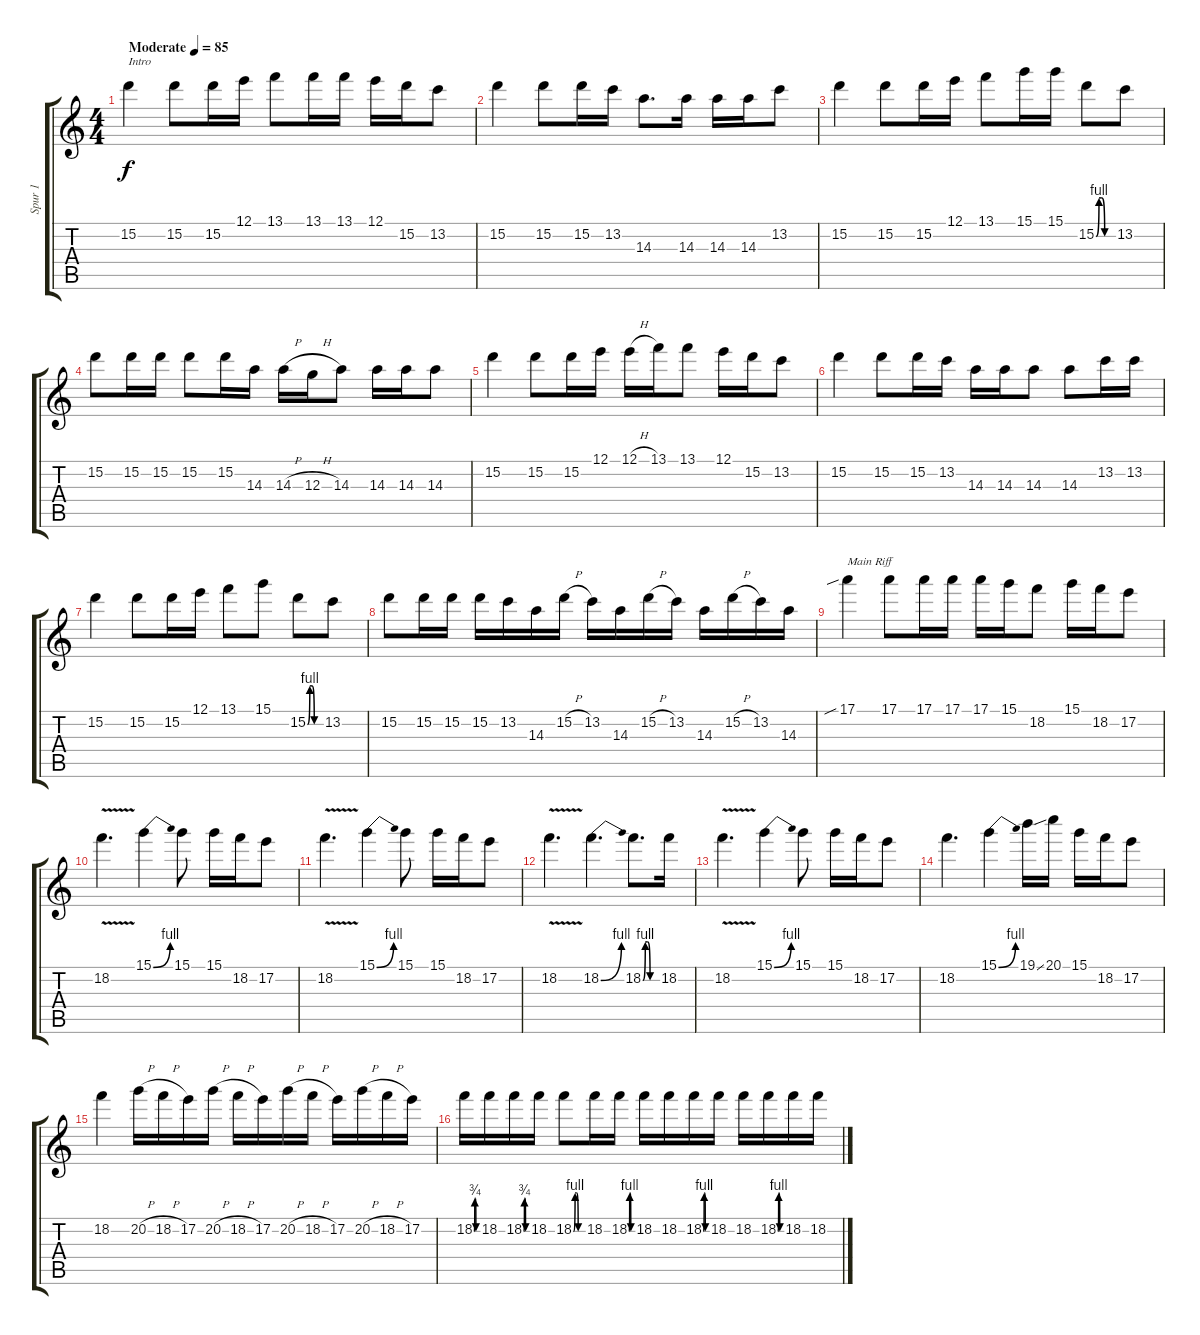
\track ("Spur 1" "Spur 1") {instrument distortionguitar}
\staff {score tabs}
\tuning (E4 B3 G3 D3 A2 E2) {hide}
\ts (4 4)
\tempo (85 "Moderate")
\clef g2
\ks c
15.2.4{txt "Intro" dy f instrument distortionguitar} 15.2.8 15.2.16 12.1.16 13.1.8 13.1.16 13.1.16 12.1.16 15.2.16 13.2.8 |
15.2.4 15.2.8 15.2.16 13.2.16 14.3.8{d} 14.3.16 14.3.16 14.3.16 13.2.8 |
15.2.4 15.2.8 15.2.16 12.1.16 13.1.8 15.1.16 15.1.16 15.2{be (custom 0 0 10 4 20 4 30 0 60 0)}.8 13.2.8 |
15.2.8 15.2.16 15.2.16 15.2.8 15.2.16 14.3.16 14.3{h}.16 12.3{h}.16 14.3.8 14.3.16 14.3.16 14.3.8 |
15.2.4 15.2.8 15.2.16 12.1.16 12.1{h}.16 13.1.16 13.1.8 12.1.16 15.2.16 13.2.8 |
15.2.4 15.2.8 15.2.16 13.2.16 14.3.16 14.3.16 14.3.8 14.3.8 13.2.16 13.2.16 |
15.2.4 15.2.8 15.2.16 12.1.16 13.1.8 15.1.8 15.2{be (custom 0 0 10 4 20 4 30 0 60 0)}.8 13.2.8 |
15.2.8 15.2.16 15.2.16 15.2.16 13.2.16 14.3.16 15.2{h}.16 13.2.16 14.3.16 15.2{h}.16 13.2.16 14.3.16 15.2{h}.16 13.2.16 14.3.16 |
17.1{sib}.4{txt "Main Riff"} 17.1.8 17.1.16 17.1.16 17.1.16 15.1.16 18.2.8 15.1.16 18.2.16 17.2.8 |
18.2{v}.4{d} 15.1{be (bend 0 0 60 4)}.4 15.1.8 15.1.16 18.2.16 17.2.8 |
18.2{v}.4{d} 15.1{be (bend 0 0 60 4)}.4 15.1.8 15.1.16 18.2.16 17.2.8 |
18.2{v}.4{d} 18.2{be (bend 0 0 60 4)}.4{d} 18.2{be (custom 0 0 10 4 20 4 30 0 60 0)}.8{d} 18.2.16 |
18.2{v}.4{d} 15.1{be (bend 0 0 60 4)}.4 15.1.8 15.1.16 18.2.16 17.2.8 |
18.2.4{d} 15.1{be (bend 0 0 60 4)}.4 19.1{ss}.16 20.1.16 15.1.16 18.2.16 17.2.8 |
18.2.4 20.2{h}.16 18.2{h}.16 17.2.16 20.2{h}.16 18.2{h}.16 17.2.16 20.2{h}.16 18.2{h}.16 17.2.16 20.2{h}.16 18.2{h}.16 17.2.16 |
18.2{be (custom 0 0 10 3 20 3 30 0 60 0)}.16 18.2.16 18.2{be (custom 0 0 10 3 20 3 30 0 60 0)}.16 18.2.16 18.2{be (custom 0 0 10 4 20 4 30 0 60 0)}.8 18.2.16 18.2{be (custom 0 0 10 4 20 4 30 0 60 0)}.16 18.2.16 18.2.16 18.2{be (custom 0 0 10 4 20 4 30 0 60 0)}.16 18.2.16 18.2.16 18.2{be (custom 0 0 10 4 20 4 30 0 60 0)}.16 18.2.16 18.2.16
